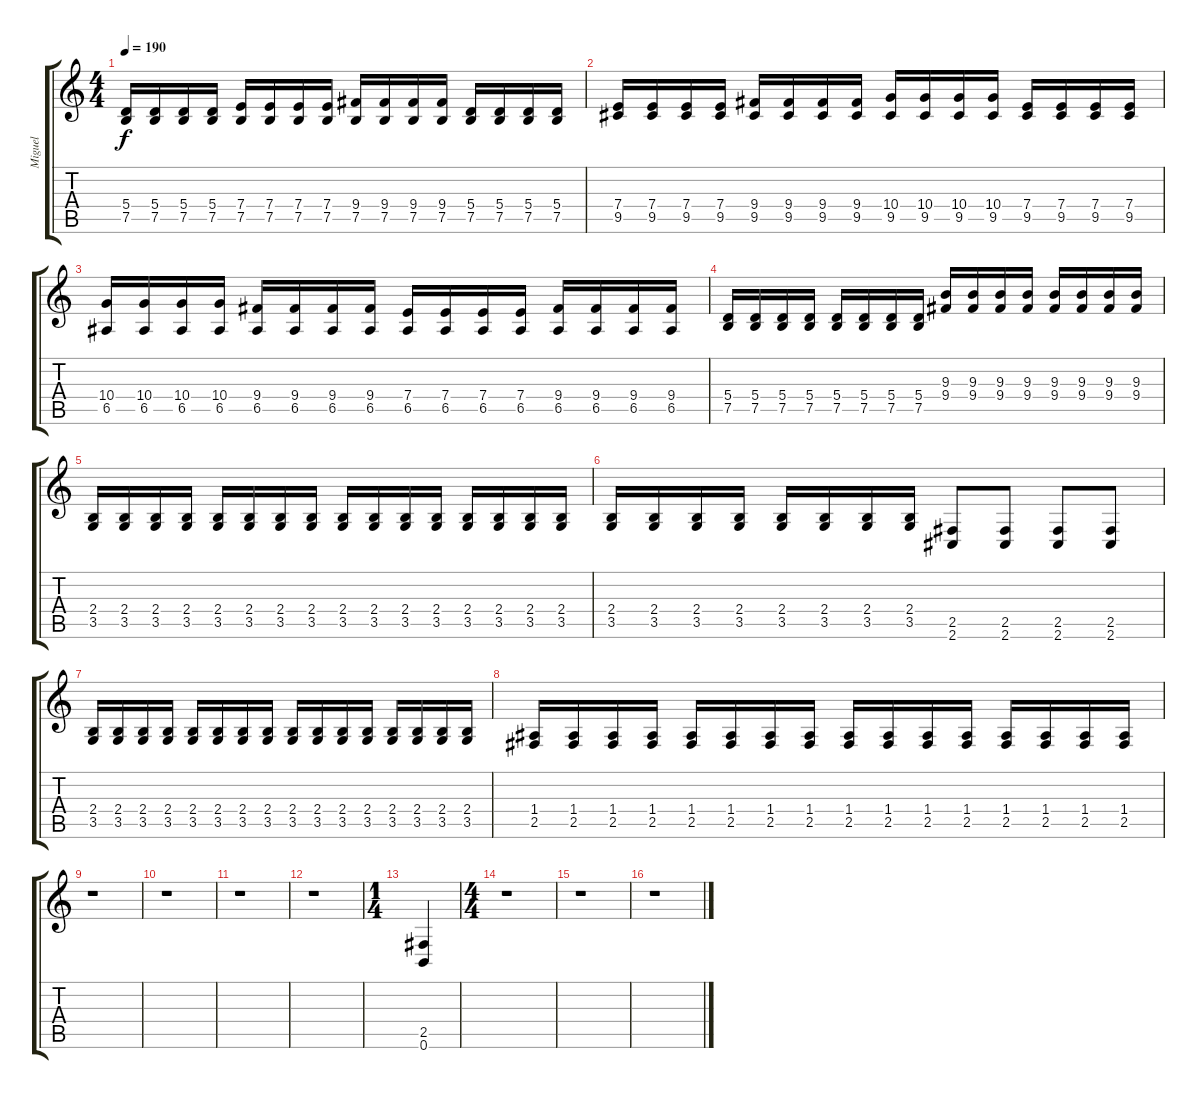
\track ("Miguel" "Miguel") {instrument overdrivenguitar}
\staff {score tabs}
\tuning (B3 Gb3 D3 A2 E2 B1) {hide}
\ts (4 4)
\tempo 190
\clef g2
\ks c
(5.4 7.5).16{dy f} (5.4 7.5).16 (5.4 7.5).16 (5.4 7.5).16 (7.4 7.5).16 (7.4 7.5).16 (7.4 7.5).16 (7.4 7.5).16 (9.4 7.5).16 (9.4 7.5).16 (9.4 7.5).16 (9.4 7.5).16 (5.4 7.5).16 (5.4 7.5).16 (5.4 7.5).16 (5.4 7.5).16 |
(7.4 9.5).16 (7.4 9.5).16 (7.4 9.5).16 (7.4 9.5).16 (9.4 9.5).16 (9.4 9.5).16 (9.4 9.5).16 (9.4 9.5).16 (10.4 9.5).16 (10.4 9.5).16 (10.4 9.5).16 (10.4 9.5).16 (7.4 9.5).16 (7.4 9.5).16 (7.4 9.5).16 (7.4 9.5).16 |
(10.4 6.5).16 (10.4 6.5).16 (10.4 6.5).16 (10.4 6.5).16 (9.4 6.5).16 (9.4 6.5).16 (9.4 6.5).16 (9.4 6.5).16 (7.4 6.5).16 (7.4 6.5).16 (7.4 6.5).16 (7.4 6.5).16 (9.4 6.5).16 (9.4 6.5).16 (9.4 6.5).16 (9.4 6.5).16 |
(5.4 7.5).16 (5.4 7.5).16 (5.4 7.5).16 (5.4 7.5).16 (5.4 7.5).16 (5.4 7.5).16 (5.4 7.5).16 (5.4 7.5).16 (9.3 9.4).16 (9.3 9.4).16 (9.3 9.4).16 (9.3 9.4).16 (9.3 9.4).16 (9.3 9.4).16 (9.3 9.4).16 (9.3 9.4).16 |
(2.4 3.5).16 (2.4 3.5).16 (2.4 3.5).16 (2.4 3.5).16 (2.4 3.5).16 (2.4 3.5).16 (2.4 3.5).16 (2.4 3.5).16 (2.4 3.5).16 (2.4 3.5).16 (2.4 3.5).16 (2.4 3.5).16 (2.4 3.5).16 (2.4 3.5).16 (2.4 3.5).16 (2.4 3.5).16 |
(2.4 3.5).16 (2.4 3.5).16 (2.4 3.5).16 (2.4 3.5).16 (2.4 3.5).16 (2.4 3.5).16 (2.4 3.5).16 (2.4 3.5).16 (2.5 2.6).8 (2.5 2.6).8 (2.5 2.6).8 (2.5 2.6).8 |
(2.4 3.5).16 (2.4 3.5).16 (2.4 3.5).16 (2.4 3.5).16 (2.4 3.5).16 (2.4 3.5).16 (2.4 3.5).16 (2.4 3.5).16 (2.4 3.5).16 (2.4 3.5).16 (2.4 3.5).16 (2.4 3.5).16 (2.4 3.5).16 (2.4 3.5).16 (2.4 3.5).16 (2.4 3.5).16 |
(1.4 2.5).16 (1.4 2.5).16 (1.4 2.5).16 (1.4 2.5).16 (1.4 2.5).16 (1.4 2.5).16 (1.4 2.5).16 (1.4 2.5).16 (1.4 2.5).16 (1.4 2.5).16 (1.4 2.5).16 (1.4 2.5).16 (1.4 2.5).16 (1.4 2.5).16 (1.4 2.5).16 (1.4 2.5).16 |
r.1 |
r.1 |
r.1 |
r.1 |
\ts (1 4)
(2.5 0.6).4 |
\ts (4 4)
r.1 |
r.1 |
r.1
